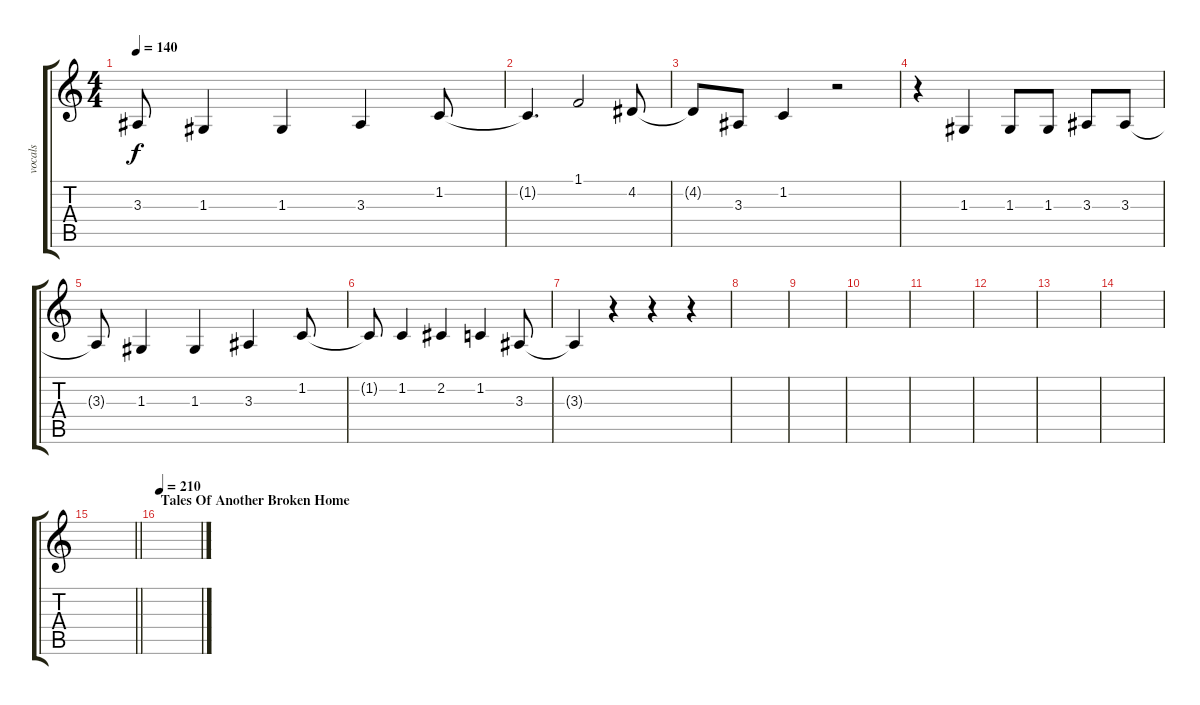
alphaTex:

\track ("vocals" "vocals") {instrument lead6voice}
\staff {score tabs}
\tuning (E4 B3 G3 D3 A2 E2) {hide}
\ts (4 4)
\tempo 140
\clef g2
\ks c
3.3{t}.8{dy f} 1.3.4 1.3.4 3.3.4 1.2.8 |
1.2{t}.4{d} 1.1.2 4.2.8 |
4.2{t}.8 3.3.8 1.2.4 r.2 |
r.4 1.3.4 1.3.8 1.3.8 3.3.8 3.3.8 |
3.3{t}.8 1.3.4 1.3.4 3.3.4 1.2.8 |
1.2{t}.8 1.2.4 2.2.4 1.2.4 3.3.8 |
3.3{t}.4 r.4 r.4 r.4 |
|
|
|
|
|
|
|
\barLineRight lightlight
|
\section ("" "Tales Of Another Broken Home")
\tempo 210
